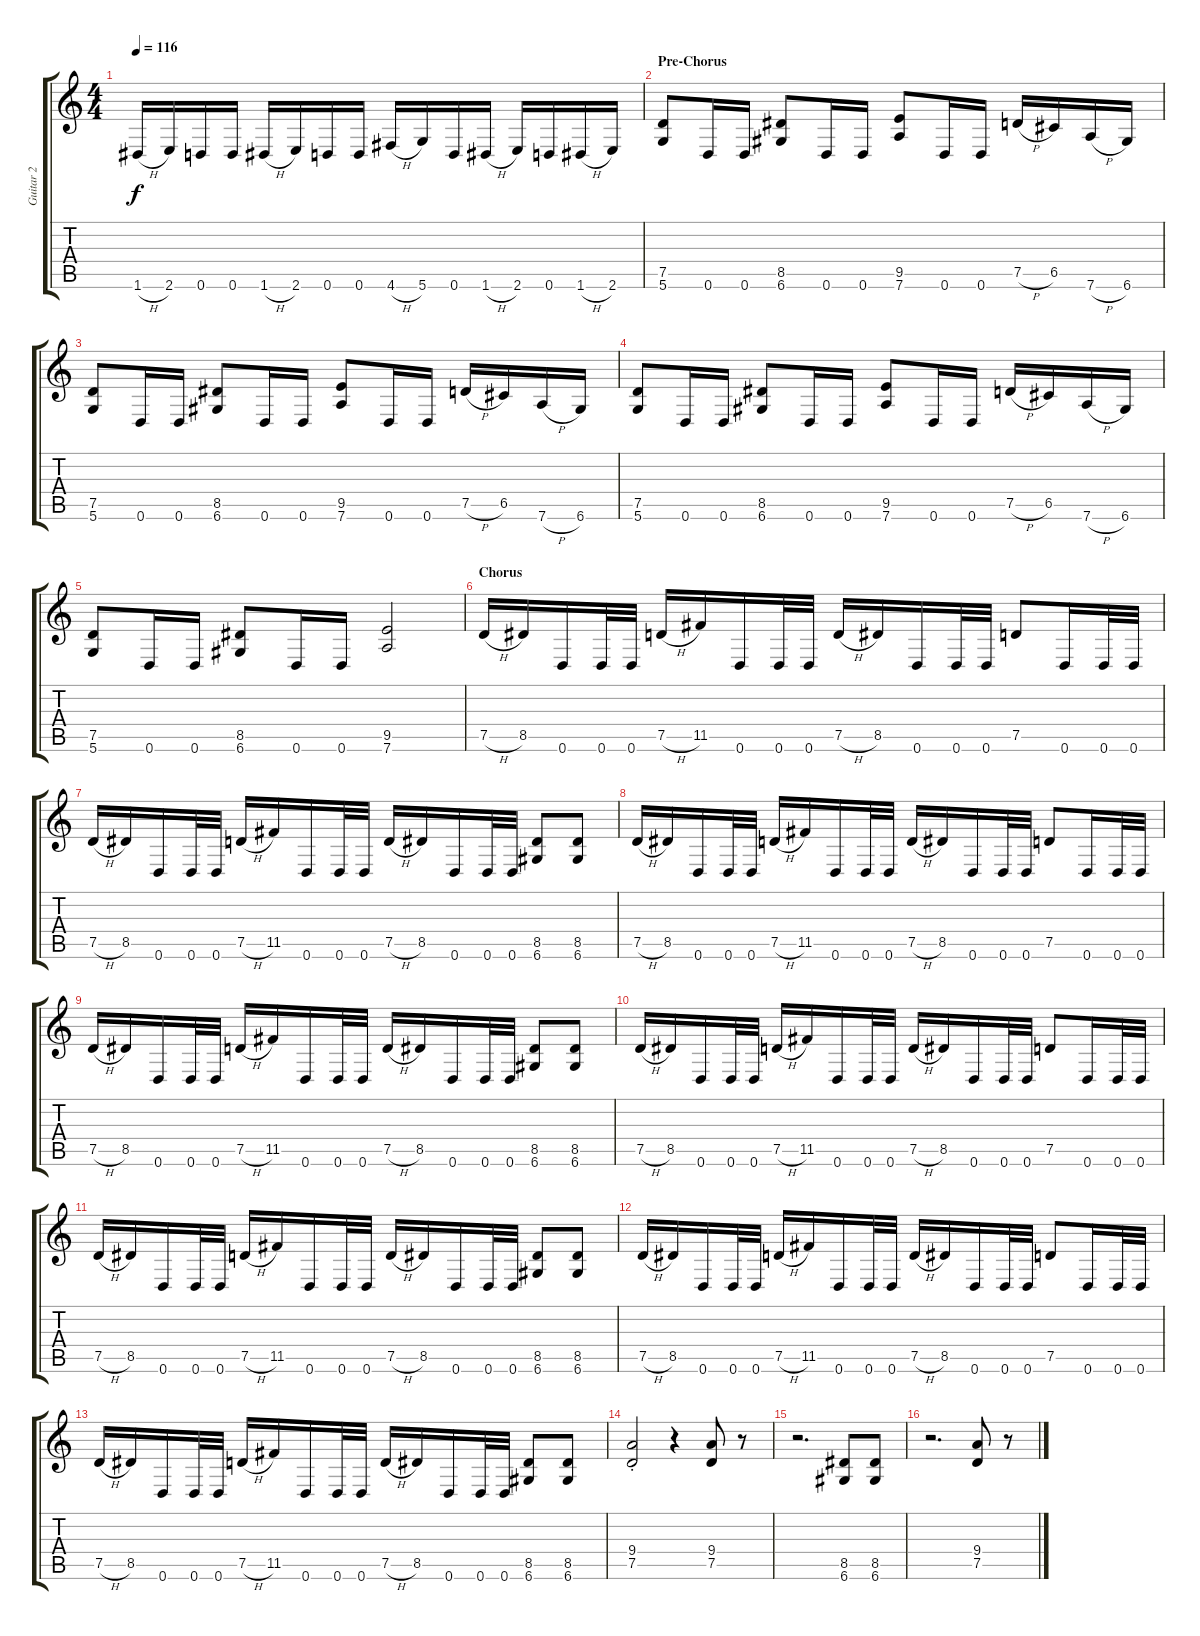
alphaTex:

\track ("Guitar 2" "Guitar 2") {instrument distortionguitar}
\staff {score tabs}
\tuning (D4 A3 F3 C3 G2 D2) {hide}
\ts (4 4)
\tempo 116
\clef g2
\ks c
1.6{h}.16{dy f} 2.6.16 0.6.16 0.6.16 1.6{h}.16 2.6.16 0.6.16 0.6.16 4.6{h}.16 5.6.16 0.6.16 1.6{h}.16 2.6.16 0.6.16 1.6{h}.16 2.6.16 |
\section ("" "Pre-Chorus")
(7.5 5.6).8 0.6.16 0.6.16 (8.5 6.6).8 0.6.16 0.6.16 (9.5 7.6).8 0.6.16 0.6.16 7.5{h}.16 6.5.16 7.6{h}.16 6.6.16 |
(7.5 5.6).8 0.6.16 0.6.16 (8.5 6.6).8 0.6.16 0.6.16 (9.5 7.6).8 0.6.16 0.6.16 7.5{h}.16 6.5.16 7.6{h}.16 6.6.16 |
(7.5 5.6).8 0.6.16 0.6.16 (8.5 6.6).8 0.6.16 0.6.16 (9.5 7.6).8 0.6.16 0.6.16 7.5{h}.16 6.5.16 7.6{h}.16 6.6.16 |
(7.5 5.6).8 0.6.16 0.6.16 (8.5 6.6).8 0.6.16 0.6.16 (9.5 7.6).2 |
\section ("" "Chorus")
7.5{h}.16 8.5.16 0.6.16 0.6.32 0.6.32 7.5{h}.16 11.5.16 0.6.16 0.6.32 0.6.32 7.5{h}.16 8.5.16 0.6.16 0.6.32 0.6.32 7.5.8 0.6.16 0.6.32 0.6.32 |
7.5{h}.16 8.5.16 0.6.16 0.6.32 0.6.32 7.5{h}.16 11.5.16 0.6.16 0.6.32 0.6.32 7.5{h}.16 8.5.16 0.6.16 0.6.32 0.6.32 (8.5 6.6).8 (8.5 6.6).8 |
7.5{h}.16 8.5.16 0.6.16 0.6.32 0.6.32 7.5{h}.16 11.5.16 0.6.16 0.6.32 0.6.32 7.5{h}.16 8.5.16 0.6.16 0.6.32 0.6.32 7.5.8 0.6.16 0.6.32 0.6.32 |
7.5{h}.16 8.5.16 0.6.16 0.6.32 0.6.32 7.5{h}.16 11.5.16 0.6.16 0.6.32 0.6.32 7.5{h}.16 8.5.16 0.6.16 0.6.32 0.6.32 (8.5 6.6).8 (8.5 6.6).8 |
7.5{h}.16 8.5.16 0.6.16 0.6.32 0.6.32 7.5{h}.16 11.5.16 0.6.16 0.6.32 0.6.32 7.5{h}.16 8.5.16 0.6.16 0.6.32 0.6.32 7.5.8 0.6.16 0.6.32 0.6.32 |
7.5{h}.16 8.5.16 0.6.16 0.6.32 0.6.32 7.5{h}.16 11.5.16 0.6.16 0.6.32 0.6.32 7.5{h}.16 8.5.16 0.6.16 0.6.32 0.6.32 (8.5 6.6).8 (8.5 6.6).8 |
7.5{h}.16 8.5.16 0.6.16 0.6.32 0.6.32 7.5{h}.16 11.5.16 0.6.16 0.6.32 0.6.32 7.5{h}.16 8.5.16 0.6.16 0.6.32 0.6.32 7.5.8 0.6.16 0.6.32 0.6.32 |
7.5{h}.16 8.5.16 0.6.16 0.6.32 0.6.32 7.5{h}.16 11.5.16 0.6.16 0.6.32 0.6.32 7.5{h}.16 8.5.16 0.6.16 0.6.32 0.6.32 (8.5 6.6).8 (8.5 6.6).8 |
(9.4{st} 7.5{st}).2 r.4 (9.4 7.5).8 r.8 |
r.2{d} (8.5 6.6).8 (8.5 6.6).8 |
r.2{d} (9.4 7.5).8 r.8
